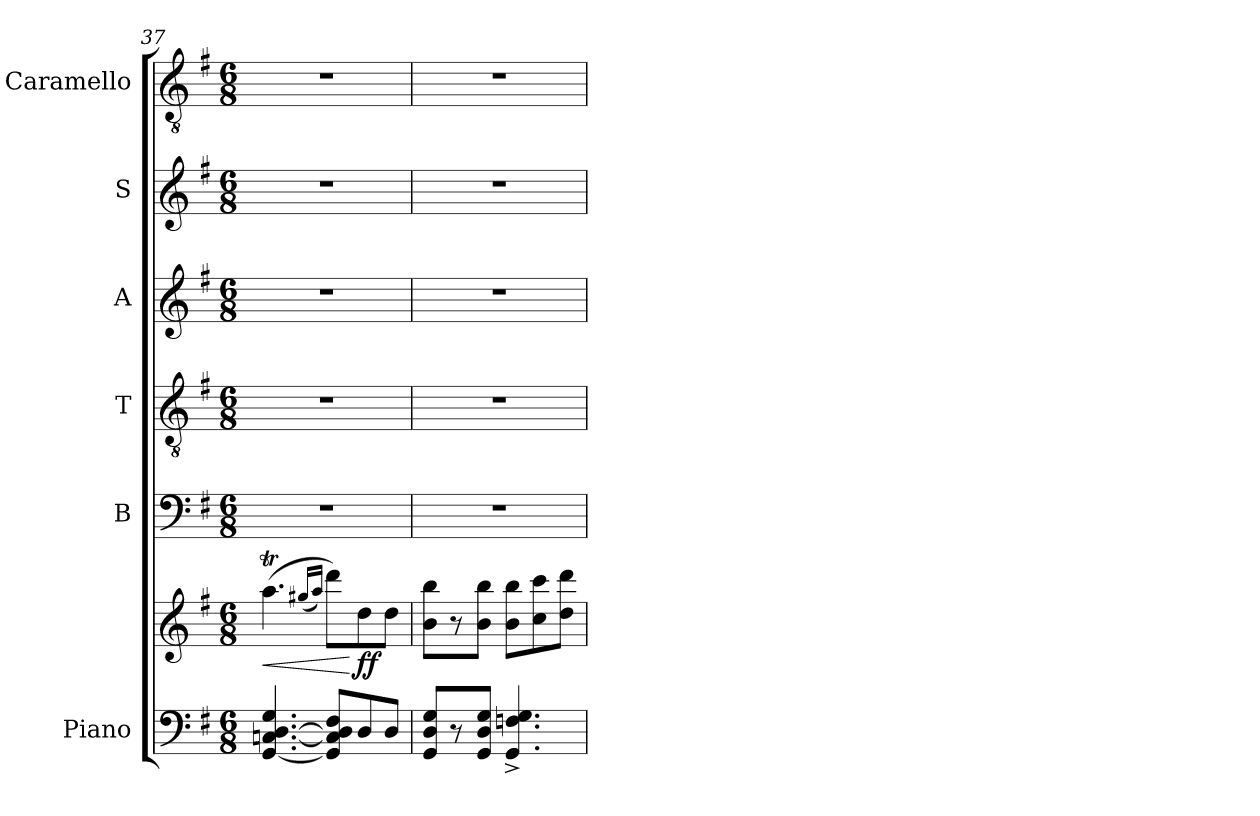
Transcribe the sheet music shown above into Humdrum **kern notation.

**kern	**kern	**dynam	**kern	**kern	**kern	**kern	**kern
*part6	*part6	*part6	*part5	*part4	*part3	*part2	*part1
*staff7	*staff6	*staff6/7	*staff5	*staff4	*staff3	*staff2	*staff1
*I"Piano	*	*	*I"B	*I"T	*I"A	*I"S	*I"Caramello
*I'Pno	*	*	*I'B	*I'T	*I'A	*I'S	*
*clefF4	*clefG2	*	*clefF4	*clefGv2	*clefG2	*clefG2	*clefGv2
*k[f#]	*k[f#]	*	*k[f#]	*k[f#]	*k[f#]	*k[f#]	*k[f#]
*M6/8	*M6/8	*	*M6/8	*M6/8	*M6/8	*M6/8	*M6/8
=37	=37	=37	=37	=37	=37	=37	=37
!	!	!LO:HP:b	!	!	!	!	!
[4.GG/ [4.Cn/ [4.D/ 4.G/	(>4.aaT\	<	2.r	2.r	2.r	2.r	2.r
.	(<16qgg#X/LL	.	.	.	.	.	.
.	16qaa/JJ)	.	.	.	.	.	.
8GG/] 8C/] 8D/] 8F#/L	8ddd\L)	.	.	.	.	.	.
!	!	!LO:DY:n=1:b	!	!	!	!	!
8D/	8dd\	[ ff	.	.	.	.	.
8D/J	8dd\J	.	.	.	.	.	.
=38	=38	=38	=38	=38	=38	=38	=38
8GG/ 8D/ 8G/L	8b\ 8bb\L	.	2.r	2.r	2.r	2.r	2.r
8r	8r	.	.	.	.	.	.
8GG/ 8D/ 8G/J	8b\ 8bb\J	.	.	.	.	.	.
4.GG/^ 4.Fn/^ 4.G/^	8b\ 8bb\L	.	.	.	.	.	.
.	8cc\ 8ccc\	.	.	.	.	.	.
.	8dd\ 8ddd\J	.	.	.	.	.	.
=	=	=	=	=	=	=	=
*-	*-	*-	*-	*-	*-	*-	*-
